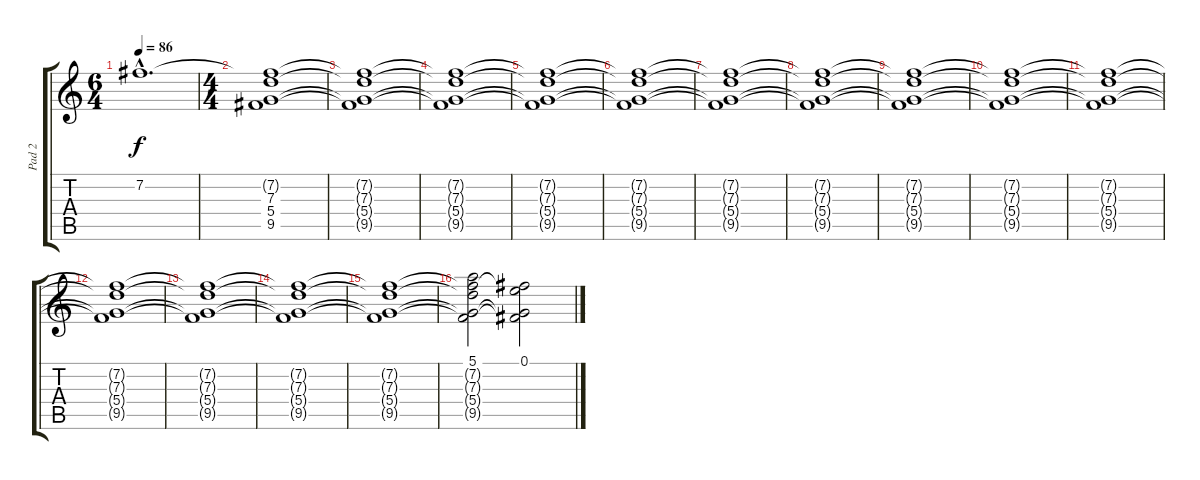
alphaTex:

\track ("Pad 2" "Pad 2") {instrument stringensemble2}
\staff {score tabs}
\tuning (E5 B4 G4 D4 A3 E3) {hide}
\ts (6 4)
\tempo 86
\clef g2
\ks c
7.2{hac}.1{d dy f instrument stringensemble2} |
\ts (4 4)
(7.2{t} 7.3 5.4 9.5).1 |
(7.2{t} 7.3{t} 5.4{t} 9.5{t}).1 |
(7.2{t} 7.3{t} 5.4{t} 9.5{t}).1 |
(7.2{t} 7.3{t} 5.4{t} 9.5{t}).1 |
(7.2{t} 7.3{t} 5.4{t} 9.5{t}).1 |
(7.2{t} 7.3{t} 5.4{t} 9.5{t}).1 |
(7.2{t} 7.3{t} 5.4{t} 9.5{t}).1 |
(7.2{t} 7.3{t} 5.4{t} 9.5{t}).1 |
(7.2{t} 7.3{t} 5.4{t} 9.5{t}).1 |
(7.2{t} 7.3{t} 5.4{t} 9.5{t}).1 |
(7.2{t} 7.3{t} 5.4{t} 9.5{t}).1 |
(7.2{t} 7.3{t} 5.4{t} 9.5{t}).1 |
(7.2{t} 7.3{t} 5.4{t} 9.5{t}).1 |
(7.2{t} 7.3{t} 5.4{t} 9.5{t}).1 |
(5.1 7.2{t} 7.3{t} 5.4{t} 9.5{t}).2 (0.1 7.2{t} 5.4{t} 9.5{t}).2
